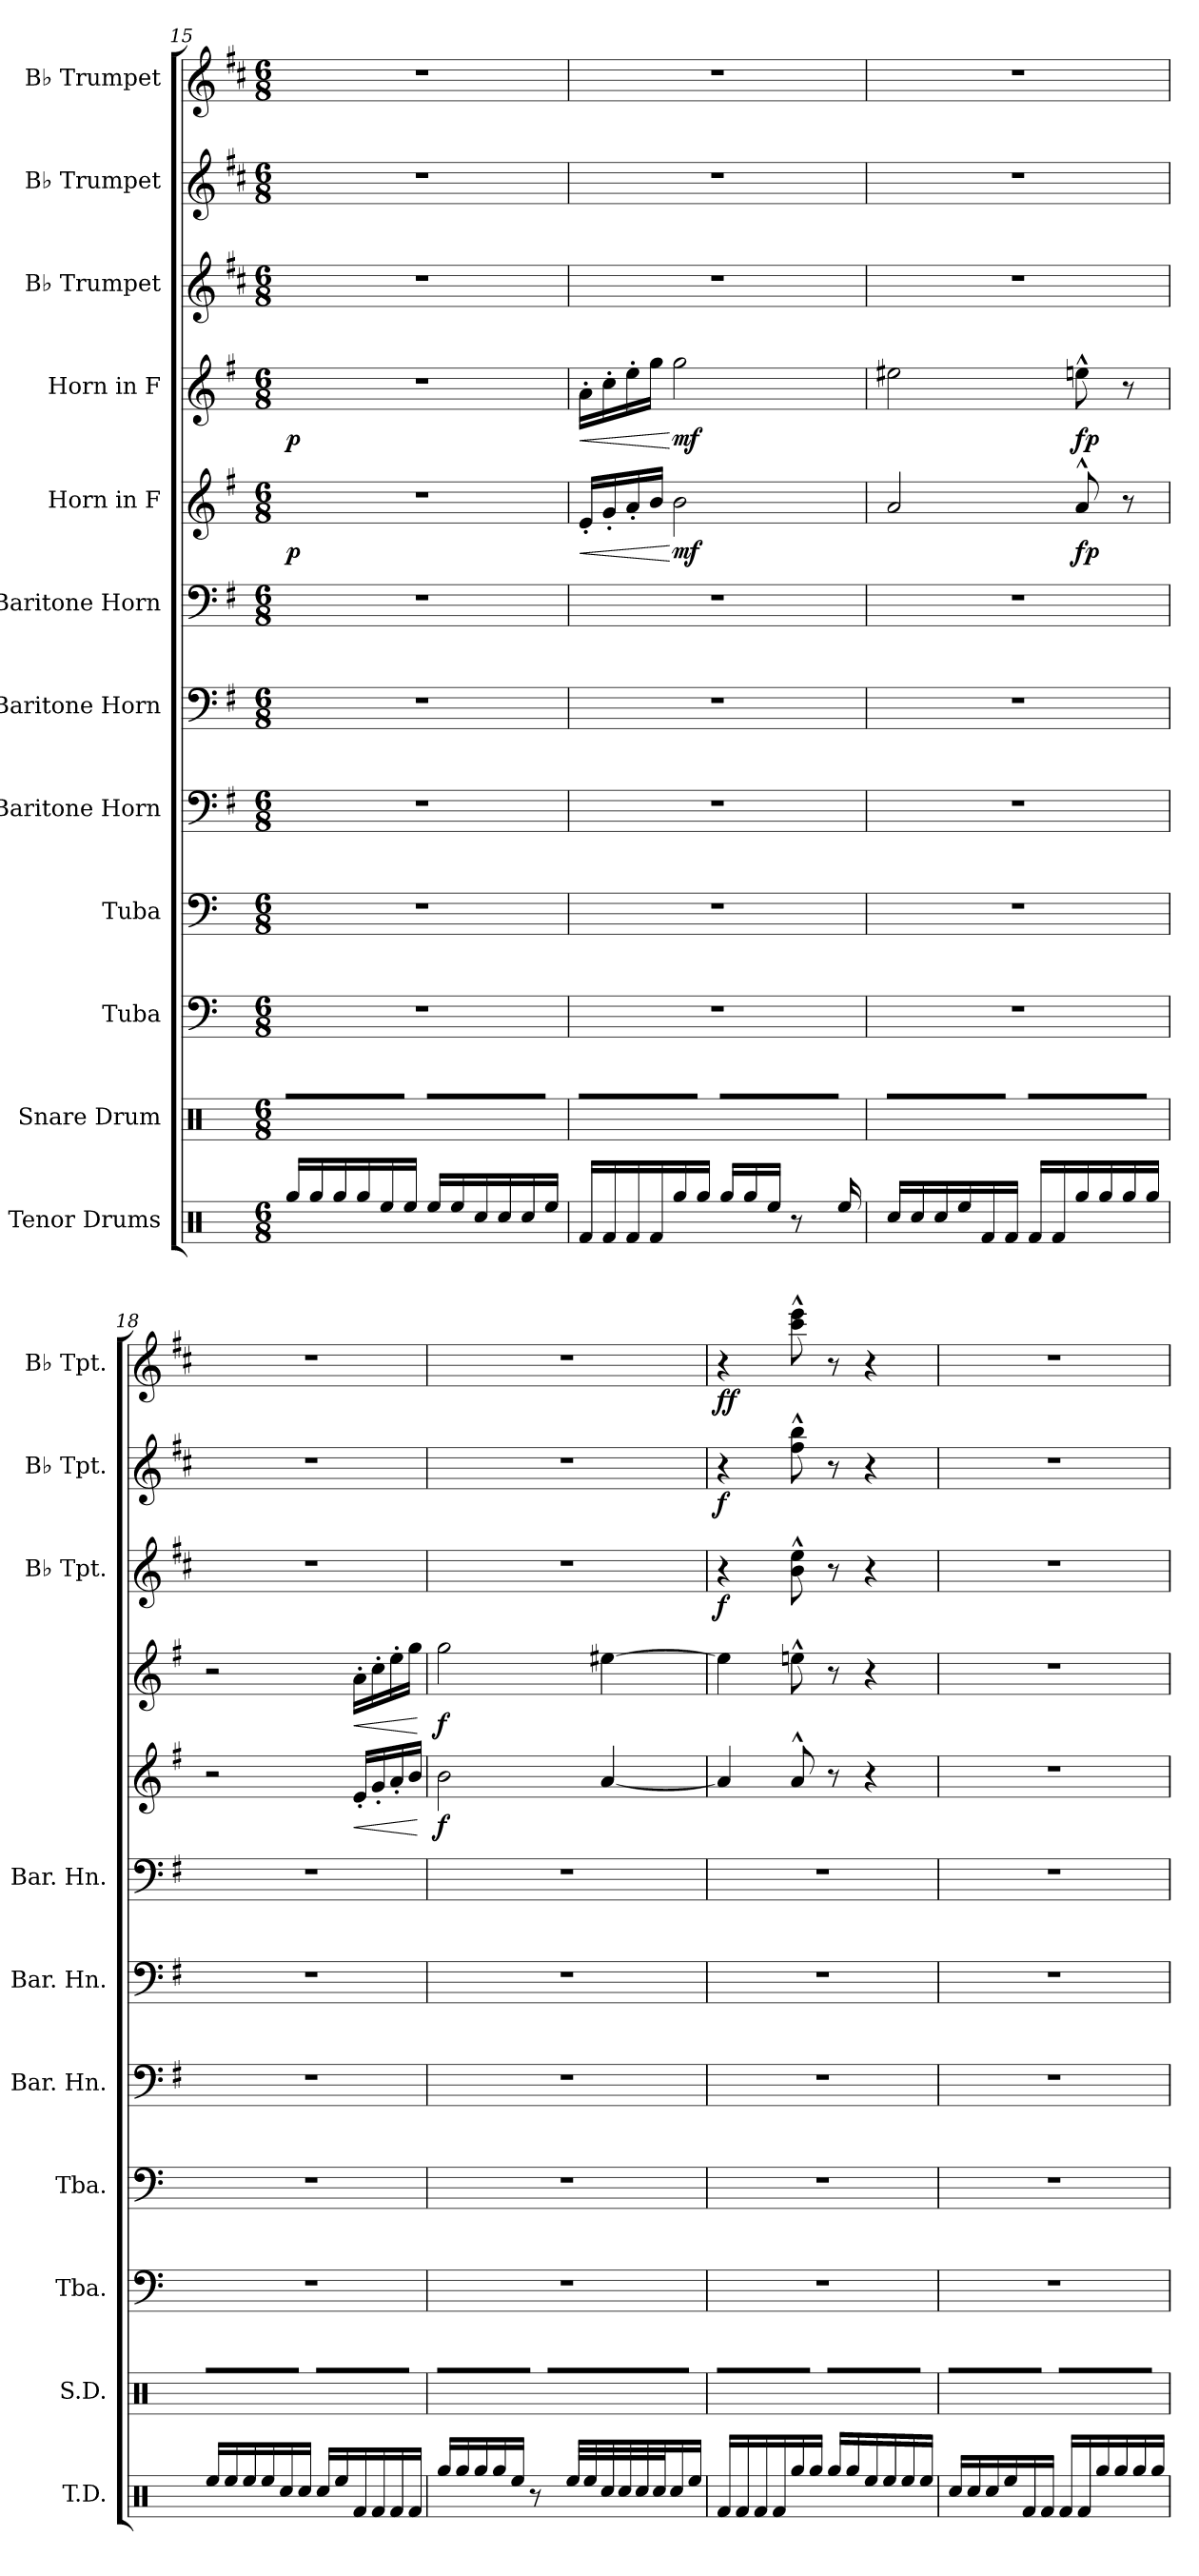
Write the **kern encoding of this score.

**kern	**kern	**kern	**kern	**kern	**kern	**kern	**kern	**dynam	**kern	**dynam	**kern	**dynam	**kern	**dynam	**kern	**dynam
*part12	*part11	*part10	*part9	*part8	*part7	*part6	*part5	*part5	*part4	*part4	*part3	*part3	*part2	*part2	*part1	*part1
*staff12	*staff11	*staff10	*staff9	*staff8	*staff7	*staff6	*staff5	*staff5	*staff4	*staff4	*staff3	*staff3	*staff2	*staff2	*staff1	*staff1
*I"Tenor Drums	*I"Snare Drum	*I"Tuba	*I"Tuba	*I"Baritone Horn	*I"Baritone Horn	*I"Baritone Horn	*I"Horn in F	*	*I"Horn in F	*	*I"B♭ Trumpet	*	*I"B♭ Trumpet	*	*I"B♭ Trumpet	*
*I'T.D.	*I'S.D.	*I'Tba.	*I'Tba.	*I'Bar. Hn.	*I'Bar. Hn.	*I'Bar. Hn.	*	*	*	*	*I'B♭ Tpt.	*	*I'B♭ Tpt.	*	*I'B♭ Tpt.	*
*clefX	*clefX	*clefF4	*clefF4	*clefF4	*clefF4	*clefF4	*clefG2	*	*clefG2	*	*clefG2	*	*clefG2	*	*clefG2	*
*	*	*	*	*ITrd4c7	*ITrd4c7	*ITrd4c7	*ITrd4c7	*	*ITrd4c7	*	*ITrd1c2	*	*ITrd1c2	*	*ITrd1c2	*
*k[]	*k[]	*k[]	*k[]	*k[]	*k[]	*k[]	*k[]	*	*k[]	*	*k[]	*	*k[]	*	*k[]	*
*M6/8	*M6/8	*M6/8	*M6/8	*M6/8	*M6/8	*M6/8	*M6/8	*	*M6/8	*	*M6/8	*	*M6/8	*	*M6/8	*
=15	=15	=15	=15	=15	=15	=15	=15	=15	=15	=15	=15	=15	=15	=15	=15	=15
!	!LO:N:head=diamond	!	!	!	!	!	!	!LO:DY:b	!	!LO:DY:b	!	!	!	!	!	!
16Rgg/LL	16R/LL	2.r	2.r	2.r	2.r	2.r	2.r	p	2.r	p	2.r	.	2.r	.	2.r	.
!	!LO:N:head=diamond	!	!	!	!	!	!	!	!	!	!	!	!	!	!	!
16Rgg/	16R/	.	.	.	.	.	.	.	.	.	.	.	.	.	.	.
!	!LO:N:head=diamond	!	!	!	!	!	!	!	!	!	!	!	!	!	!	!
16Rgg/	16R/	.	.	.	.	.	.	.	.	.	.	.	.	.	.	.
!	!LO:N:head=diamond	!	!	!	!	!	!	!	!	!	!	!	!	!	!	!
16Rgg/	16R/	.	.	.	.	.	.	.	.	.	.	.	.	.	.	.
16Ree/	16R/	.	.	.	.	.	.	.	.	.	.	.	.	.	.	.
16Ree/JJ	16R/JJ	.	.	.	.	.	.	.	.	.	.	.	.	.	.	.
16Ree/LL	16R/LL	.	.	.	.	.	.	.	.	.	.	.	.	.	.	.
16Ree/	16R/	.	.	.	.	.	.	.	.	.	.	.	.	.	.	.
!	!LO:N:head=diamond	!	!	!	!	!	!	!	!	!	!	!	!	!	!	!
16Rcc/	16R/	.	.	.	.	.	.	.	.	.	.	.	.	.	.	.
16Rcc/	16R/	.	.	.	.	.	.	.	.	.	.	.	.	.	.	.
!	!LO:N:head=diamond	!	!	!	!	!	!	!	!	!	!	!	!	!	!	!
16Rcc/	16R/	.	.	.	.	.	.	.	.	.	.	.	.	.	.	.
!	!LO:N:head=diamond	!	!	!	!	!	!	!	!	!	!	!	!	!	!	!
16Ree/JJ	16R/JJ	.	.	.	.	.	.	.	.	.	.	.	.	.	.	.
!!LO:PB:g=z
=16	=16	=16	=16	=16	=16	=16	=16	=16	=16	=16	=16	=16	=16	=16	=16	=16
!	!	!	!	!	!	!	!	!LO:HP:b	!	!LO:HP:b	!	!	!	!	!	!
16Rf/LL	16R/LL	2.r	2.r	2.r	2.r	2.r	16A'/LL	<	16d'\LL	<	2.r	.	2.r	.	2.r	.
16Rf/	16R/	.	.	.	.	.	16c'/	.	16f'\	.	.	.	.	.	.	.
16Rf/	16R/	.	.	.	.	.	16d'/	.	16a'\	.	.	.	.	.	.	.
16Rf/	16R/	.	.	.	.	.	16e/JJ	.	16cc\JJ	.	.	.	.	.	.	.
!	!LO:N:head=diamond	!	!	!	!	!	!	!LO:DY:n=1:b	!	!LO:DY:n=1:b	!	!	!	!	!	!
16Rgg/	16R/	.	.	.	.	.	2e\	[ mf	2cc\	[ mf	.	.	.	.	.	.
!	!LO:N:head=diamond	!	!	!	!	!	!	!	!	!	!	!	!	!	!	!
16Rgg/JJ	16R/JJ	.	.	.	.	.	.	.	.	.	.	.	.	.	.	.
!	!LO:N:head=diamond	!	!	!	!	!	!	!	!	!	!	!	!	!	!	!
16Rgg/LL	16R/LL	.	.	.	.	.	.	.	.	.	.	.	.	.	.	.
!	!LO:N:head=diamond	!	!	!	!	!	!	!	!	!	!	!	!	!	!	!
16Rgg/	16R/	.	.	.	.	.	.	.	.	.	.	.	.	.	.	.
16Ree/JJ	16R/	.	.	.	.	.	.	.	.	.	.	.	.	.	.	.
8r	16R/	.	.	.	.	.	.	.	.	.	.	.	.	.	.	.
.	16R/	.	.	.	.	.	.	.	.	.	.	.	.	.	.	.
16Ree/	16R/JJ	.	.	.	.	.	.	.	.	.	.	.	.	.	.	.
=17	=17	=17	=17	=17	=17	=17	=17	=17	=17	=17	=17	=17	=17	=17	=17	=17
!	!LO:N:head=diamond	!	!	!	!	!	!	!	!	!	!	!	!	!	!	!
16Rcc/LL	16R/LL	2.r	2.r	2.r	2.r	2.r	2d/	.	2a#X\	.	2.r	.	2.r	.	2.r	.
16Rcc/	16R/	.	.	.	.	.	.	.	.	.	.	.	.	.	.	.
!	!LO:N:head=diamond	!	!	!	!	!	!	!	!	!	!	!	!	!	!	!
16Rcc/	16R/	.	.	.	.	.	.	.	.	.	.	.	.	.	.	.
!	!LO:N:head=diamond	!	!	!	!	!	!	!	!	!	!	!	!	!	!	!
16Ree/	16R/	.	.	.	.	.	.	.	.	.	.	.	.	.	.	.
16Rf/	16R/	.	.	.	.	.	.	.	.	.	.	.	.	.	.	.
16Rf/JJ	16R/JJ	.	.	.	.	.	.	.	.	.	.	.	.	.	.	.
16Rf/LL	16R/LL	.	.	.	.	.	.	.	.	.	.	.	.	.	.	.
16Rf/	16R/	.	.	.	.	.	.	.	.	.	.	.	.	.	.	.
!	!LO:N:head=diamond	!	!	!	!	!	!	!LO:DY:b	!	!LO:DY:b	!	!	!	!	!	!
16Rgg/	16R/	.	.	.	.	.	8d^^/	fp	8an^^\	fp	.	.	.	.	.	.
!	!LO:N:head=diamond	!	!	!	!	!	!	!	!	!	!	!	!	!	!	!
16Rgg/	16R/	.	.	.	.	.	.	.	.	.	.	.	.	.	.	.
!	!LO:N:head=diamond	!	!	!	!	!	!	!	!	!	!	!	!	!	!	!
16Rgg/	16R/	.	.	.	.	.	8r	.	8r	.	.	.	.	.	.	.
!	!LO:N:head=diamond	!	!	!	!	!	!	!	!	!	!	!	!	!	!	!
16Rgg/JJ	16R/JJ	.	.	.	.	.	.	.	.	.	.	.	.	.	.	.
=18	=18	=18	=18	=18	=18	=18	=18	=18	=18	=18	=18	=18	=18	=18	=18	=18
16Ree/LL	16R/LL	2.r	2.r	2.r	2.r	2.r	2r	.	2r	.	2.r	.	2.r	.	2.r	.
16Ree/	16R/	.	.	.	.	.	.	.	.	.	.	.	.	.	.	.
16Ree/	16R/	.	.	.	.	.	.	.	.	.	.	.	.	.	.	.
16Ree/	16R/	.	.	.	.	.	.	.	.	.	.	.	.	.	.	.
!	!LO:N:head=diamond	!	!	!	!	!	!	!	!	!	!	!	!	!	!	!
16Rcc/	16R/	.	.	.	.	.	.	.	.	.	.	.	.	.	.	.
16Rcc/JJ	16R/JJ	.	.	.	.	.	.	.	.	.	.	.	.	.	.	.
!	!LO:N:head=diamond	!	!	!	!	!	!	!	!	!	!	!	!	!	!	!
16Rcc/LL	16R/LL	.	.	.	.	.	.	.	.	.	.	.	.	.	.	.
!	!LO:N:head=diamond	!	!	!	!	!	!	!	!	!	!	!	!	!	!	!
16Ree/	16R/	.	.	.	.	.	.	.	.	.	.	.	.	.	.	.
!	!	!	!	!	!	!	!	!LO:HP:b	!	!LO:HP:b	!	!	!	!	!	!
16Rf/	16R/	.	.	.	.	.	16A'/LL	<	16d'\LL	<	.	.	.	.	.	.
16Rf/	16R/	.	.	.	.	.	16c'/	.	16f'\	.	.	.	.	.	.	.
16Rf/	16R/	.	.	.	.	.	16d'/	.	16a'\	.	.	.	.	.	.	.
16Rf/JJ	16R/JJ	.	.	.	.	.	16e/JJ	.	16cc\JJ	.	.	.	.	.	.	.
.	.	.	.	.	.	.	.	[	.	[	.	.	.	.	.	.
!!LO:PB:g=z
=19	=19	=19	=19	=19	=19	=19	=19	=19	=19	=19	=19	=19	=19	=19	=19	=19
!	!LO:N:head=diamond	!	!	!	!	!	!	!LO:DY:b	!	!LO:DY:b	!	!	!	!	!	!
16Rgg/LL	16R/LL	2.r	2.r	2.r	2.r	2.r	2e\	f	2cc\	f	2.r	.	2.r	.	2.r	.
!	!LO:N:head=diamond	!	!	!	!	!	!	!	!	!	!	!	!	!	!	!
16Rgg/	16R/	.	.	.	.	.	.	.	.	.	.	.	.	.	.	.
!	!LO:N:head=diamond	!	!	!	!	!	!	!	!	!	!	!	!	!	!	!
16Rgg/	16R/	.	.	.	.	.	.	.	.	.	.	.	.	.	.	.
!	!LO:N:head=diamond	!	!	!	!	!	!	!	!	!	!	!	!	!	!	!
16Rgg/	16R/	.	.	.	.	.	.	.	.	.	.	.	.	.	.	.
16Ree/JJ	16R/	.	.	.	.	.	.	.	.	.	.	.	.	.	.	.
8r	16R/JJ	.	.	.	.	.	.	.	.	.	.	.	.	.	.	.
.	16R/LL	.	.	.	.	.	.	.	.	.	.	.	.	.	.	.
32Ree/LLL	16R/	.	.	.	.	.	.	.	.	.	.	.	.	.	.	.
32Ree/	.	.	.	.	.	.	.	.	.	.	.	.	.	.	.	.
!	!LO:N:head=diamond	!	!	!	!	!	!	!	!	!	!	!	!	!	!	!
32Rcc/	16R/	.	.	.	.	.	[4d/	.	[4a#X\	.	.	.	.	.	.	.
32Rcc/	.	.	.	.	.	.	.	.	.	.	.	.	.	.	.	.
32Rcc/	16R/	.	.	.	.	.	.	.	.	.	.	.	.	.	.	.
32Rcc/J	.	.	.	.	.	.	.	.	.	.	.	.	.	.	.	.
!	!LO:N:head=diamond	!	!	!	!	!	!	!	!	!	!	!	!	!	!	!
16Rcc/	16R/	.	.	.	.	.	.	.	.	.	.	.	.	.	.	.
!	!LO:N:head=diamond	!	!	!	!	!	!	!	!	!	!	!	!	!	!	!
16Ree/JJ	16R/JJ	.	.	.	.	.	.	.	.	.	.	.	.	.	.	.
=20	=20	=20	=20	=20	=20	=20	=20	=20	=20	=20	=20	=20	=20	=20	=20	=20
!	!	!	!	!	!	!	!	!	!	!	!	!LO:DY:b	!	!LO:DY:b	!	!LO:DY:b
16Rf/LL	16R/LL	2.r	2.r	2.r	2.r	2.r	4d/]	.	4a#\]	.	4r	f	4r	f	4r	ff
16Rf/	16R/	.	.	.	.	.	.	.	.	.	.	.	.	.	.	.
16Rf/	16R/	.	.	.	.	.	.	.	.	.	.	.	.	.	.	.
16Rf/	16R/	.	.	.	.	.	.	.	.	.	.	.	.	.	.	.
!	!LO:N:head=diamond	!	!	!	!	!	!	!	!	!	!	!	!	!	!	!
16Rgg/	16R/	.	.	.	.	.	8d^^/	.	8an^^\	.	8a\^^ 8dd\^^	.	8ee\^^ 8aa\^^	.	8bb\^^ 8ddd\^^	.
!	!LO:N:head=diamond	!	!	!	!	!	!	!	!	!	!	!	!	!	!	!
16Rgg/JJ	16R/JJ	.	.	.	.	.	.	.	.	.	.	.	.	.	.	.
!	!LO:N:head=diamond	!	!	!	!	!	!	!	!	!	!	!	!	!	!	!
16Rgg/LL	16R/LL	.	.	.	.	.	8r	.	8r	.	8r	.	8r	.	8r	.
!	!LO:N:head=diamond	!	!	!	!	!	!	!	!	!	!	!	!	!	!	!
16Rgg/	16R/	.	.	.	.	.	.	.	.	.	.	.	.	.	.	.
16Ree/	16R/	.	.	.	.	.	4r	.	4r	.	4r	.	4r	.	4r	.
16Ree/	16R/	.	.	.	.	.	.	.	.	.	.	.	.	.	.	.
16Ree/	16R/	.	.	.	.	.	.	.	.	.	.	.	.	.	.	.
16Ree/JJ	16R/JJ	.	.	.	.	.	.	.	.	.	.	.	.	.	.	.
=21	=21	=21	=21	=21	=21	=21	=21	=21	=21	=21	=21	=21	=21	=21	=21	=21
!	!LO:N:head=diamond	!	!	!	!	!	!	!	!	!	!	!	!	!	!	!
16Rcc/LL	16R/LL	2.r	2.r	2.r	2.r	2.r	2.r	.	2.r	.	2.r	.	2.r	.	2.r	.
16Rcc/	16R/	.	.	.	.	.	.	.	.	.	.	.	.	.	.	.
!	!LO:N:head=diamond	!	!	!	!	!	!	!	!	!	!	!	!	!	!	!
16Rcc/	16R/	.	.	.	.	.	.	.	.	.	.	.	.	.	.	.
!	!LO:N:head=diamond	!	!	!	!	!	!	!	!	!	!	!	!	!	!	!
16Ree/	16R/	.	.	.	.	.	.	.	.	.	.	.	.	.	.	.
16Rf/	16R/	.	.	.	.	.	.	.	.	.	.	.	.	.	.	.
16Rf/JJ	16R/JJ	.	.	.	.	.	.	.	.	.	.	.	.	.	.	.
16Rf/LL	16R/LL	.	.	.	.	.	.	.	.	.	.	.	.	.	.	.
16Rf/	16R/	.	.	.	.	.	.	.	.	.	.	.	.	.	.	.
!	!LO:N:head=diamond	!	!	!	!	!	!	!	!	!	!	!	!	!	!	!
16Rgg/	16R/	.	.	.	.	.	.	.	.	.	.	.	.	.	.	.
!	!LO:N:head=diamond	!	!	!	!	!	!	!	!	!	!	!	!	!	!	!
16Rgg/	16R/	.	.	.	.	.	.	.	.	.	.	.	.	.	.	.
!	!LO:N:head=diamond	!	!	!	!	!	!	!	!	!	!	!	!	!	!	!
16Rgg/	16R/	.	.	.	.	.	.	.	.	.	.	.	.	.	.	.
!	!LO:N:head=diamond	!	!	!	!	!	!	!	!	!	!	!	!	!	!	!
16Rgg/JJ	16R/JJ	.	.	.	.	.	.	.	.	.	.	.	.	.	.	.
=	=	=	=	=	=	=	=	=	=	=	=	=	=	=	=	=
*-	*-	*-	*-	*-	*-	*-	*-	*-	*-	*-	*-	*-	*-	*-	*-	*-
